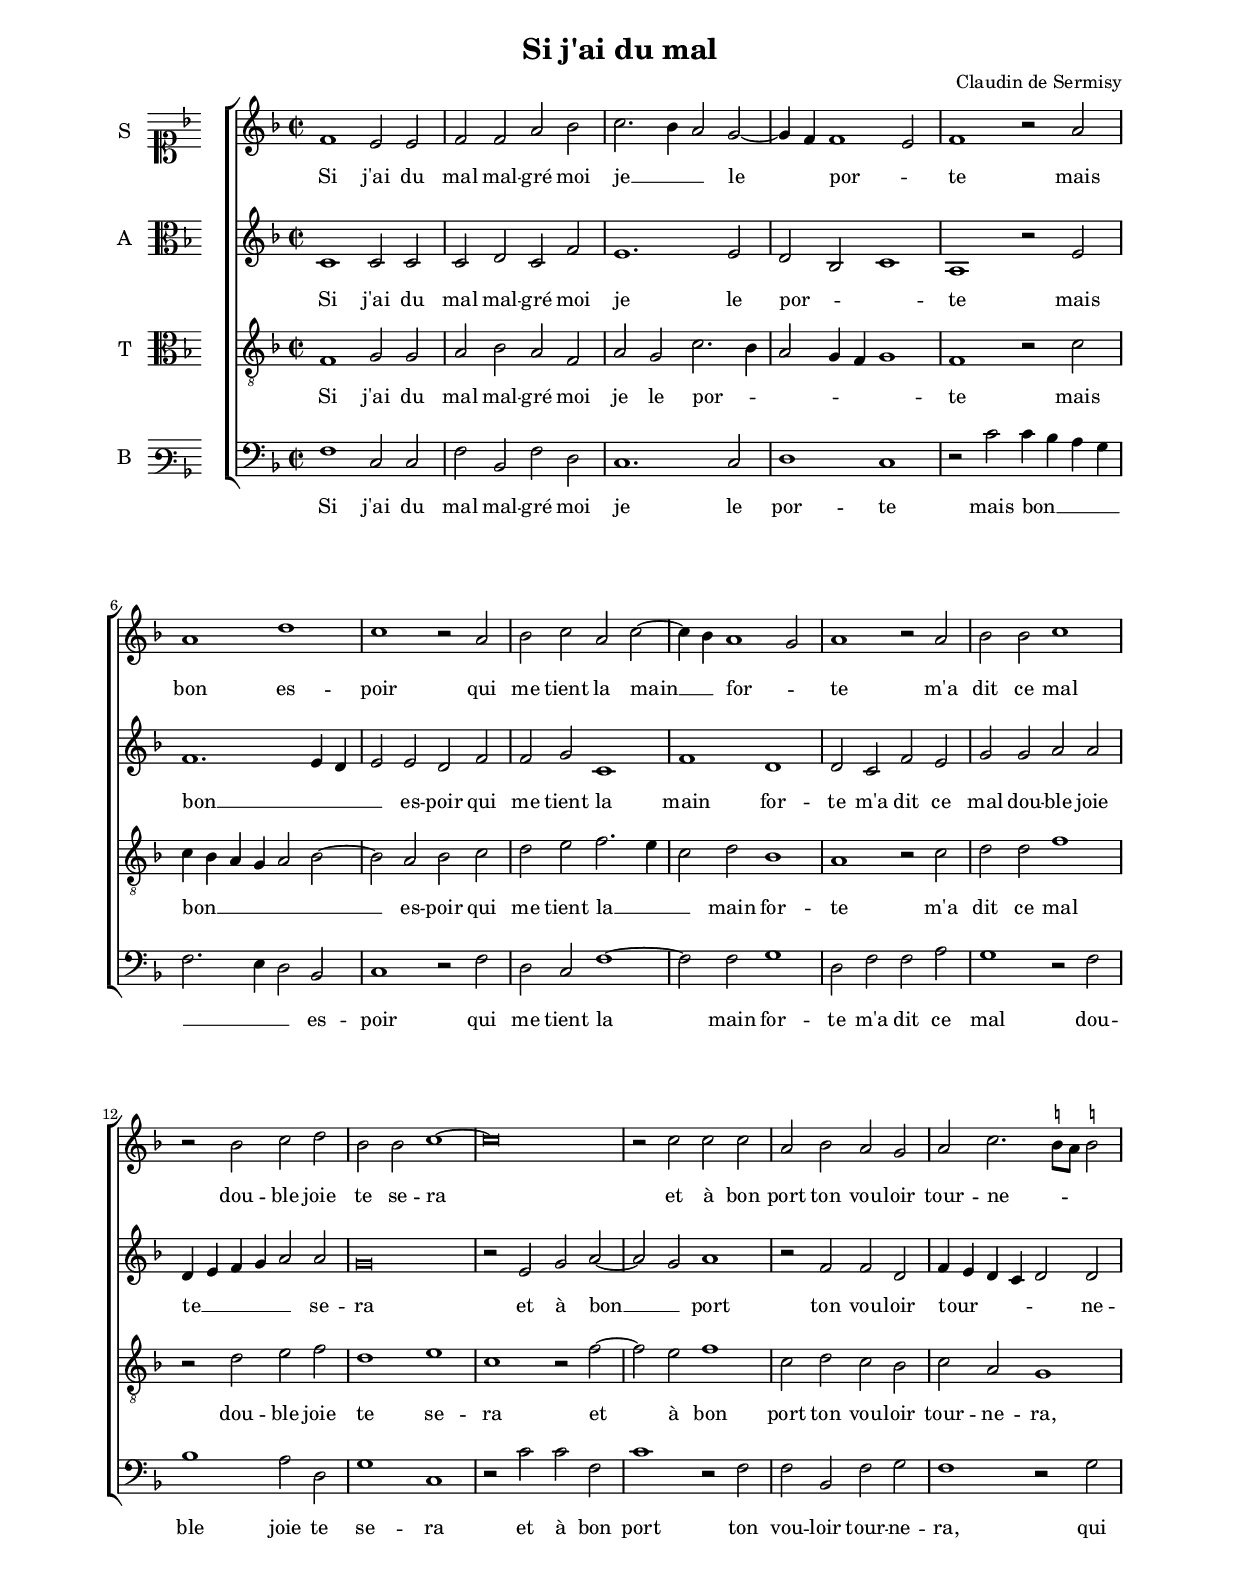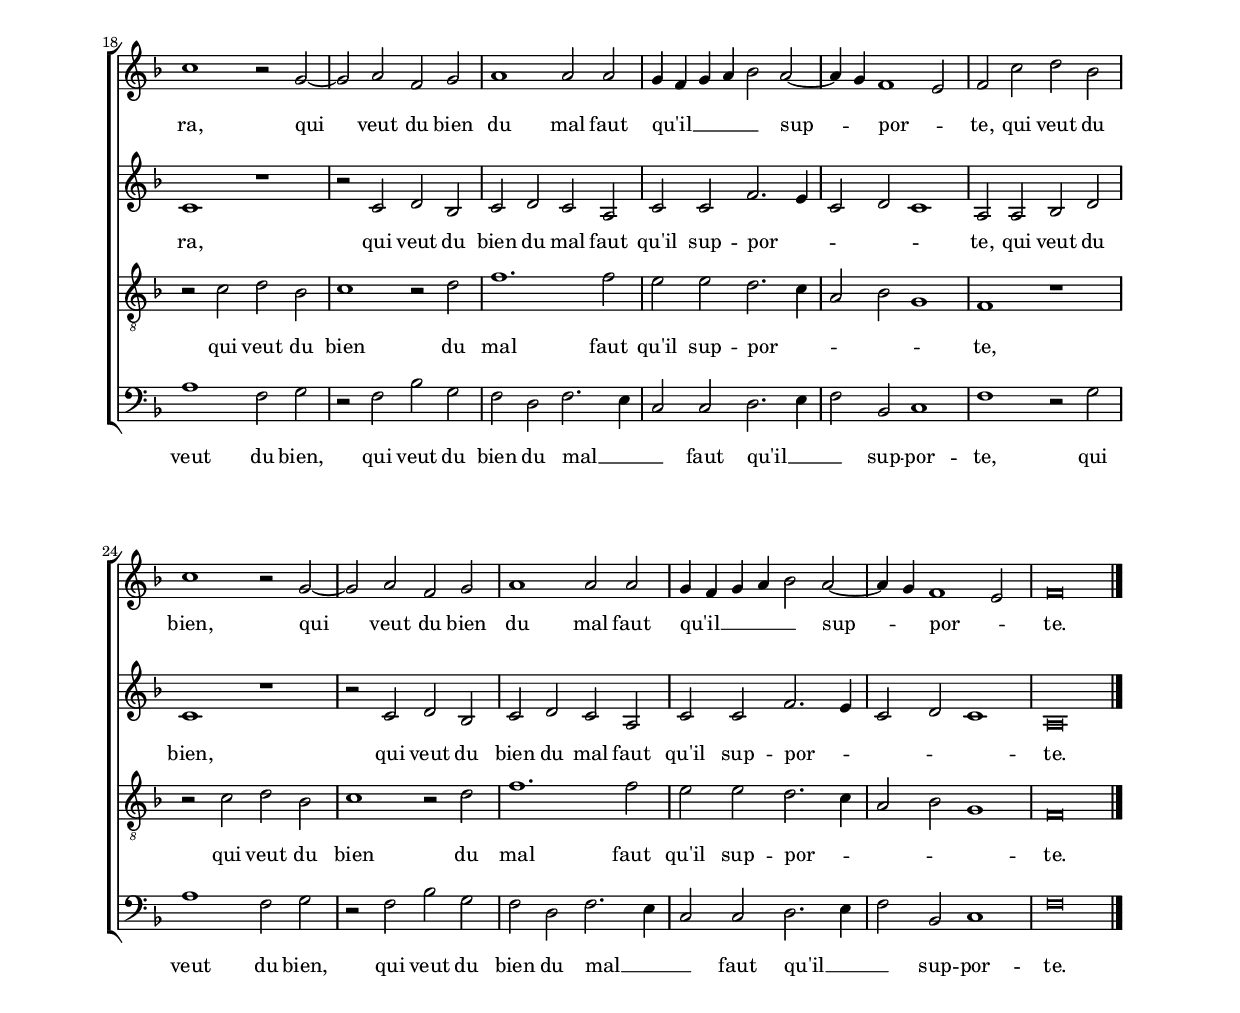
\header
{
  title="Si j'ai du mal"
  composer="Claudin de Sermisy"
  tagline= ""
}

\version "2.18.2"
\include "deutsch.ly"
#(set-global-staff-size 16)
% #(set-default-paper-size "letter")
#(ly:set-option 'point-and-click #f)

	
global = {
	\key f \major
	\time 2/2 \set Score.measureLength = #(ly:make-moment 2/1)
	}

	ficta = { \once \set suggestAccidentals = ##t }
	
	forget = #(define-music-function (parser location music) (ly:music?) #{
		\accidentalStyle forget
		$music
		\accidentalStyle default
		#})
	
	m = \melisma
	me = \melismaEnd


\paper
	{
	top-margin = 2 \cm
	bottom-margin = 2 \cm
	left-margin = 2 \cm
	right-margin = 2 \cm
	ragged-bottom = ##f
	ragged-last-bottom = ##t
	print-page-number = ##f
	system-system-spacing = #'((basic-distance . 20) (minimum-distance . 14) (padding . 8) (strechability . 150))
%	systems-per-page = 3
%	min-systems-per-page = 3
%	oddHeaderMarkup = \markup { \fill-line { \null \null \column \right-align { \fontsize #1 \fromproperty #'page:page-number-string \null } } }
%	evenHeaderMarkup = \markup { \column \right-align { \fontsize #1 \fromproperty #'page:page-number-string \null } }
	}


incipitcantus = \markup { \score {
	{
	\set Staff.instrumentName = \markup { \fontsize #1 "S" }
	\key f \major
	\clef soprano
	s4 \bar ""
	}
	\layout  {
	raggedright = ##t
	indent = 0.7 \cm
	line-width = 1.6\cm
	\context { \Staff \remove Time_signature_engraver }
	\override Staff.Clef.Y-extent = #'(0 . 0)
	}} \hspace #1 }
	
      
incipitaltus = \markup { \score {
	{
	\set Staff.instrumentName = \markup { \fontsize #1 "A" }
	\key f \major
	\clef alto
	s4 \bar ""
	}
	\layout  {
	raggedright = ##t
	indent = 0.7 \cm
	line-width = 1.6\cm
	\context { \Staff \remove Time_signature_engraver }
	\override Staff.Clef.Y-extent = #'(0 . 0)
	}} \hspace #1 }


incipittenor = \markup { \score {
	{
	\set Staff.instrumentName = \markup { \fontsize #1 "T" }
	\key f \major
	\clef alto
	s4 \bar ""
	}
	\layout  {
	raggedright = ##t
	indent = 0.7 \cm
	line-width = 1.6 \cm
	\context { \Staff \remove Time_signature_engraver }
	\override Staff.Clef.Y-extent = #'(0 . 0)
	}} \hspace #1 }


incipitbassus = \markup { \score {
	{
	\set Staff.instrumentName = \markup { \fontsize #1 "B" }
	\key f \major
	\clef varbaritone
	s4 \bar ""
	}
	\layout  {
	raggedright = ##t
	indent = 0.7 \cm
	line-width = 1.6\cm
	\context { \Staff \remove Time_signature_engraver }
	\override Staff.Clef.Y-extent = #'(0 . 0)
	}} \hspace #1 }


cantus =  \relative c''
	{
	f,1 e2 e
	f2 f a b
	c2. b4 a2 g~
	g4 f f1 e2
%5
	f1 r2 a |
	a1 d
	c1 r2 a
	b2 c a c~
	c4 b a1 g2
%10
	a1 r2 a |
	b2 b c1
	r2 b c d
	b2 b c1~
	c\breve
%15
	r2 c c c |
	a2 b a g
	a2 c2. \stemDown \ficta h8 a \stemNeutral \ficta h!2
	c1 r2 g~
	g2 a f g
%20
	a1 a2 a |
	g4 f g a b2 a~
	a4 g f1 e2
	f2 c' d b
	c1 r2 g~
%25
	g2 a f g
	a1 a2 a
	g4 f g a b2 a~
	a4 g f1 e2
	f\breve \bar "|." |
	}


altus =  \relative c'
        {
	c1 c2 c
	c2 d c f
	e1. e2
	d2 b c1
%5
	a1 r2 e' |
	f1. e4 d
	e2 e d f
	f2 g c,1
	f1 d
%10
	d2 c f e |
	g2 g a a
	d,4 e f g a2 a
	g\breve
	r2 e g a~
%15
	a2 g a1 |
	r2 f f d
	f4 e d c d2 d
	c1 r
	r2 c d b
%20
	c2 d c a |
	c2 c f2. e4
	c2 d c1
	a2 a b d
	c1 r
%25
	r2 c d b |
	c2 d c a
	c2 c f2. e4
	c2 d c1
	a\breve |
	}


tenor =  \relative c'
	{
	f,1 g2 g
	a2 b a f
	a2 g c2. b4
	a2 g4 f g1
%5
	f1 r2 c' |
	c4 b a g a2 b~
	b2 a b c
	d2 e f2. e4
	c2 d b1
%10
	a1 r2 c |
	d2 d f1
	r2 d e f
	d1 e
	c1 r2 f~
%15
	f2 e f1 |
	c2 d c b
	c2 a g1
	r2 c d b
	c1 r2 d
%20
	f1. f2 |
	e2 e d2. c4
	a2 b g1
	f1 r
	r2 c' d b
%25
	c1 r2 d |
	f1. f2
	e2 e d2. c4
	a2 b g1
	f\breve |
	}


bassus  =  \relative c
	{
	f1 c2 c
	f2 b, f' d
	c1. c2
	d1 c
%5
	r2 c' c4 b a g |
	f2. e4 d2 b
	c1 r2 f
	d2 c f1~
	f2 f g1
%10
	d2 f f a |
	g1 r2 f
	b1 a2 d,
	g1 c,
	r2 c' c f,
%15
	c'1 r2 f, |
	f2 b, f' g
	f1 r2 g
	a1 f2 g
	r2 f b g
%20
	f2 d f2. e4 |
	c2 c d2. e4
	f2 b, c1
	f1 r2 g
	a1 f2 g
%25
	r2 f b g |
	f2 d f2. e4
	c2 c d2. e4
	f2 b, c1
	f\breve |
	}

lyricscantus = \lyricmode {
	Si j'ai du mal mal -- gré moi je __ _ _ le _ por -- _ te
	mais bon es -- poir qui me tient la main __ _ for -- _ te
	m'a dit ce mal dou -- ble joie te se -- ra
	et à bon port ton vou -- loir tour -- ne -- _ _ _ ra,
	qui veut du bien du mal faut qu'il __ _ _ _ _ sup -- _ por -- _ te,
	qui veut du bien,
	qui veut du bien du mal faut qu'il __ _ _ _ _ sup -- _ por -- _ te.
	}


lyricsaltus = \lyricmode {
	Si j'ai du mal mal -- gré moi je le por -- _ _ te
	mais bon __ _ _ _ es -- poir qui me tient la main for -- te
	m'a dit ce mal dou -- ble joie te __ _ _ _ _ se -- ra
	et à bon __ _ port ton vou -- loir tour -- _ _ _ _ ne -- ra,
	qui veut du bien du mal faut qu'il sup -- por -- _ _ _ _ te,
	qui veut du bien,
	qui veut du bien du mal faut qu'il sup -- por -- _ _ _ _ te.
	}


lyricstenor = \lyricmode {
	Si j'ai du mal mal -- gré moi je le por -- _ _ _ _ _ te
	mais bon __ _ _ _ _ _ es -- poir qui me tient la __ _ _ main for -- te
	m'a dit ce mal dou -- ble joie te se -- ra
	et à bon port ton vou -- loir tour -- ne -- ra,
	qui veut du bien du mal faut qu'il sup -- por -- _ _ _ _ te,
	qui veut du bien du mal faut qu'il sup -- por -- _ _ _ _ te.
	}


lyricsbassus = \lyricmode {
	Si j'ai du mal mal -- gré moi je le por -- te
	mais bon __ _ _ _ _ _ _ es -- poir qui me tient la main for -- te
	m'a dit ce mal dou -- ble joie te se -- ra
	et à bon port ton vou -- loir tour -- ne -- ra,
	qui veut du bien,
	qui veut du bien du mal __ _ _ faut qu'il __ _ _ sup -- por -- te,
	qui veut du bien,
	qui veut du bien du mal __ _ _ faut qu'il __ _ _ sup -- por -- te.
	}


\score
{  
	% \transpose {
	\new ChoirStaff \with { \override StaffGrouper.staff-staff-spacing.basic-distance = #13 }
	<<

	\new Staff << \global
	\new Voice="v1" {
		\set Staff.instrumentName=\incipitcantus
		\set Staff.midiInstrument = "reed organ"
		\clef "violin"
		\cantus }
	\new Lyrics \lyricsto "v1" {\lyricscantus }
	>>


	\new Staff << \global
	\new Voice="v2" {
		\set Staff.instrumentName=\incipitaltus
		\set Staff.midiInstrument = "reed organ"
		\clef "violin" 
		\altus}
	\new Lyrics \lyricsto "v2" {\lyricsaltus }
	>>


	\new Staff << \global
	\new Voice="v3" {
		\set Staff.instrumentName=\incipittenor
		\set Staff.midiInstrument = "reed organ"
		\clef "G_8"
		\tenor }
	\new Lyrics \lyricsto "v3" {\lyricstenor }
	>>


	\new Staff << \global
	\new Voice="v4" {
		\set Staff.instrumentName=\incipitbassus
		\set Staff.midiInstrument = "reed organ"
		\clef "bass" 
		\bassus }
	\new Lyrics \lyricsto "v4" {\lyricsbassus}
	>>

	>>
	% } % transpose

	\layout
	{
	indent = 2 \cm
	\context { \Lyrics \override VerticalAxisGroup.nonstaff-relatedstaff-spacing.padding = #2 }
	\context { \Staff \override TimeSignature.break-visibility = #end-of-line-invisible }
%	\context { \Staff \override InstrumentName.X-offset = #'-25 }
	\context { \Voice \override Slur.transparent = ##t }
%	\context { \Voice \override AccidentalSuggestion.avoid-slur = #'ignore }
%	\context { \Voice \override AccidentalSuggestion.outside-staff-priority = ##f }
%	\context { \Score \override BarNumber.padding = #2 }
	\context { \Voice \override NoteHead.style = #'baroque }
	}

\midi
	{
    	\tempo 2 = 100
	}
	
}


% EOF